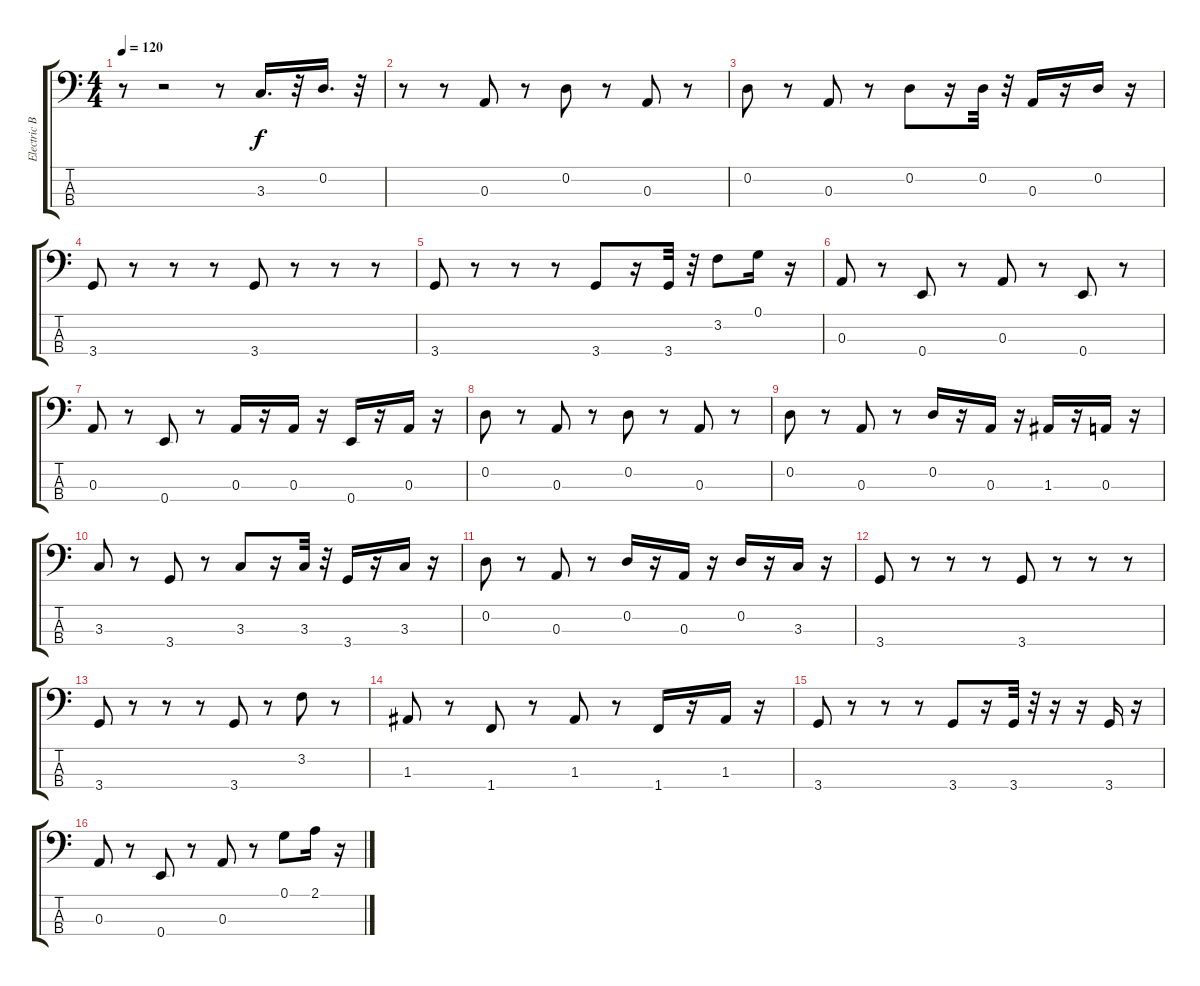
\track ("Electric Bass" "Electric B") {instrument electricbassfinger}
\staff {score tabs}
\tuning (G2 D2 A1 E1) {hide}
\ts (4 4)
\tempo 120
\clef f4
\ks c
r.8{dy f} r.2 r.8 3.3.16{d} r.32 0.2.16{d} r.32 |
r.8 r.8 0.3.8 r.8 0.2.8 r.8 0.3.8 r.8 |
0.2.8 r.8 0.3.8 r.8 0.2.8 r.16 0.2.32 r.32 0.3.16 r.16 0.2.16 r.16 |
3.4.8 r.8 r.8 r.8 3.4.8 r.8 r.8 r.8 |
3.4.8 r.8 r.8 r.8 3.4.8 r.16 3.4.32 r.32 3.2.8 0.1.16 r.16 |
0.3.8 r.8 0.4.8 r.8 0.3.8 r.8 0.4.8 r.8 |
0.3.8 r.8 0.4.8 r.8 0.3.16 r.16 0.3.16 r.16 0.4.16 r.16 0.3.16 r.16 |
0.2.8 r.8 0.3.8 r.8 0.2.8 r.8 0.3.8 r.8 |
0.2.8 r.8 0.3.8 r.8 0.2.16 r.16 0.3.16 r.16 1.3.16 r.16 0.3.16 r.16 |
3.3.8 r.8 3.4.8 r.8 3.3.8 r.16 3.3.32 r.32 3.4.16 r.16 3.3.16 r.16 |
0.2.8 r.8 0.3.8 r.8 0.2.16 r.16 0.3.16 r.16 0.2.16 r.16 3.3.16 r.16 |
3.4.8 r.8 r.8 r.8 3.4.8 r.8 r.8 r.8 |
3.4.8 r.8 r.8 r.8 3.4.8 r.8 3.2.8 r.8 |
1.3.8 r.8 1.4.8 r.8 1.3.8 r.8 1.4.16 r.16 1.3.16 r.16 |
3.4.8 r.8 r.8 r.8 3.4.8 r.16 3.4.32 r.32 r.16 r.16 3.4.16 r.16 |
0.3.8 r.8 0.4.8 r.8 0.3.8 r.8 0.1.8 2.1.16 r.16
